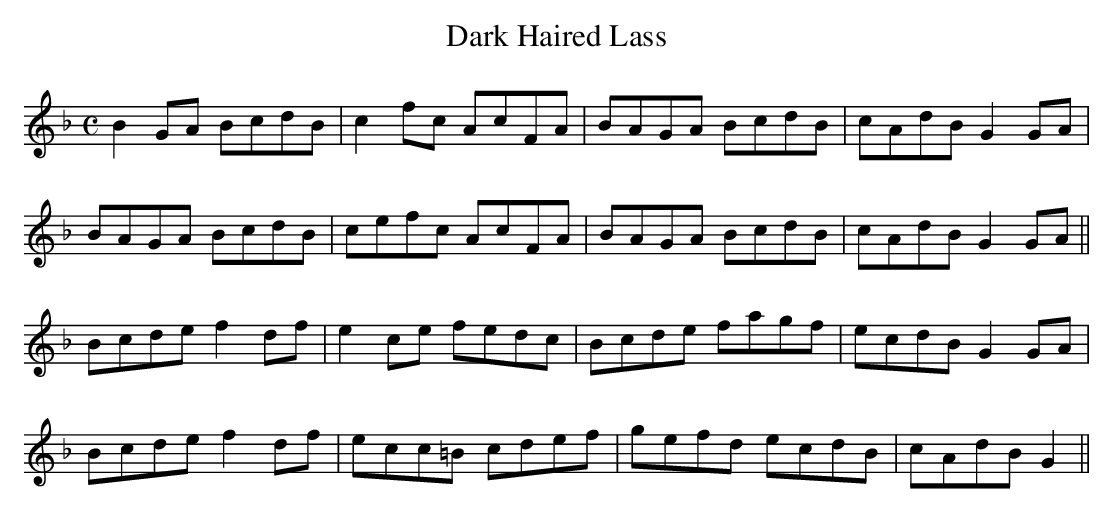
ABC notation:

X:1
T:Dark Haired Lass
M:C
L:1/8
K:G dor
B2 GA BcdB|c2 fc AcFA|BAGA BcdB|cAdB G2 GA|
BAGA BcdB|cefc AcFA|BAGA BcdB|cAdB G2 GA||
Bcde f2 df|e2 ce fedc|Bcde fagf|ecdB G2 GA|
Bcde f2 df|ecc=B cdef|gefd ecdB|cAdB G2||
